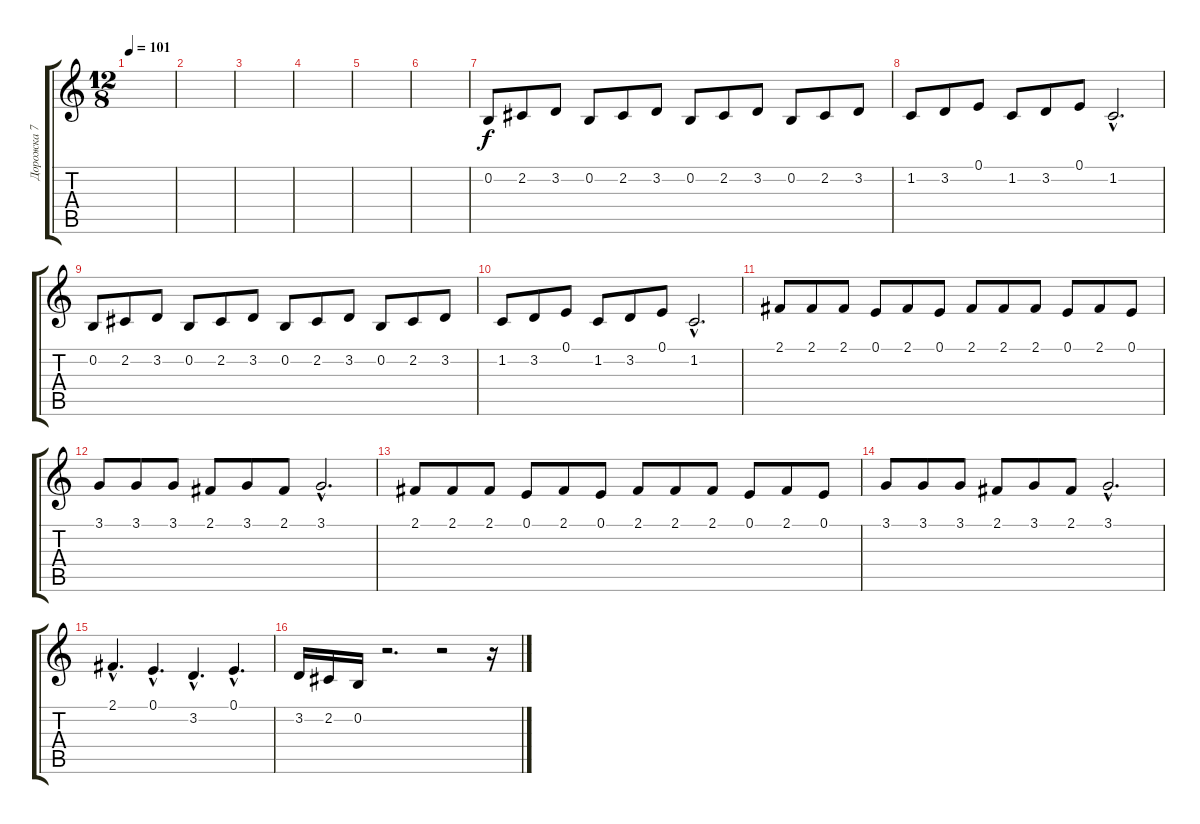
\track ("Дорожка 7" "Дорожка 7") {instrument acousticgrandpiano}
\staff {score tabs}
\tuning (E4 B3 G3 D3 A2 E2) {hide}
\ts (12 8)
\tempo 101
\clef g2
\ks c
|
|
|
|
|
|
0.2.8 2.2.8 3.2.8 0.2.8 2.2.8 3.2.8 0.2.8 2.2.8 3.2.8 0.2.8 2.2.8 3.2.8 |
1.2.8 3.2.8 0.1.8 1.2.8 3.2.8 0.1.8 1.2{hac}.2{d} |
0.2.8 2.2.8 3.2.8 0.2.8 2.2.8 3.2.8 0.2.8 2.2.8 3.2.8 0.2.8 2.2.8 3.2.8 |
1.2.8 3.2.8 0.1.8 1.2.8 3.2.8 0.1.8 1.2{hac}.2{d} |
2.1.8 2.1.8 2.1.8 0.1.8 2.1.8 0.1.8 2.1.8 2.1.8 2.1.8 0.1.8 2.1.8 0.1.8 |
3.1.8 3.1.8 3.1.8 2.1.8 3.1.8 2.1.8 3.1{hac}.2{d} |
2.1.8 2.1.8 2.1.8 0.1.8 2.1.8 0.1.8 2.1.8 2.1.8 2.1.8 0.1.8 2.1.8 0.1.8 |
3.1.8 3.1.8 3.1.8 2.1.8 3.1.8 2.1.8 3.1{hac}.2{d} |
2.1{hac}.4{d} 0.1{hac}.4{d} 3.2{hac}.4{d} 0.1{hac}.4{d} |
3.2.16 2.2.16 0.2.16 r.2{d} r.2 r.16
